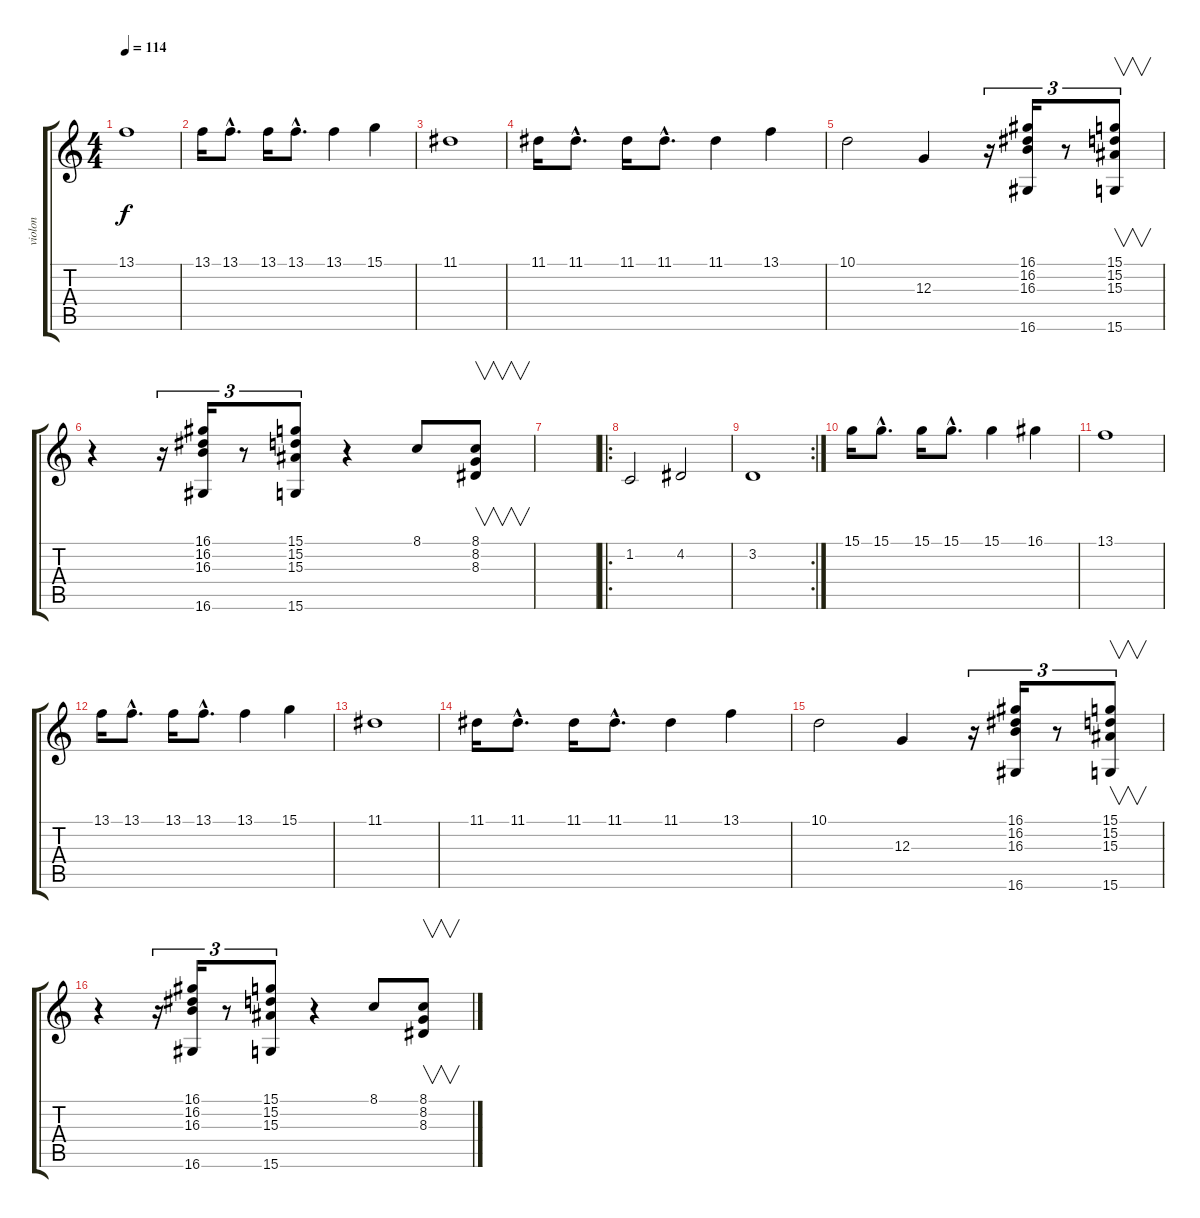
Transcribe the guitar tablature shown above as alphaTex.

\track ("violon" "violon") {instrument stringensemble1}
\staff {score tabs}
\tuning (E4 B3 G3 D3 A2 E2) {hide}
\ts (4 4)
\tempo 114
\clef g2
\ks c
13.1.1{dy f} |
13.1.16 13.1{hac}.8{d} 13.1.16 13.1{hac}.8{d} 13.1.4 15.1.4 |
11.1.1 |
11.1.16 11.1{hac}.8{d} 11.1.16 11.1{hac}.8{d} 11.1.4 13.1.4 |
10.1.2 12.3.4 r.16{tu (3 2)} (16.1 16.2 16.3 16.6).16{tu (3 2)} r.8{tu (3 2)} (15.1 15.2 15.3 15.6).8{v tu (3 2)} |
r.4 r.16{tu (3 2)} (16.1 16.2 16.3 16.6).16{tu (3 2)} r.8{tu (3 2)} (15.1 15.2 15.3 15.6).8{tu (3 2)} r.4 8.1.8 (8.1 8.2 8.3).8{v} |
|
\ro
1.2.2 4.2.2 |
\rc 2
3.2.1 |
15.1.16 15.1{hac}.8{d} 15.1.16 15.1{hac}.8{d} 15.1.4 16.1.4 |
13.1.1 |
13.1.16 13.1{hac}.8{d} 13.1.16 13.1{hac}.8{d} 13.1.4 15.1.4 |
11.1.1 |
11.1.16 11.1{hac}.8{d} 11.1.16 11.1{hac}.8{d} 11.1.4 13.1.4 |
10.1.2 12.3.4 r.16{tu (3 2)} (16.1 16.2 16.3 16.6).16{tu (3 2)} r.8{tu (3 2)} (15.1 15.2 15.3 15.6).8{v tu (3 2)} |
r.4 r.16{tu (3 2)} (16.1 16.2 16.3 16.6).16{tu (3 2)} r.8{tu (3 2)} (15.1 15.2 15.3 15.6).8{tu (3 2)} r.4 8.1.8 (8.1 8.2 8.3).8{v}
